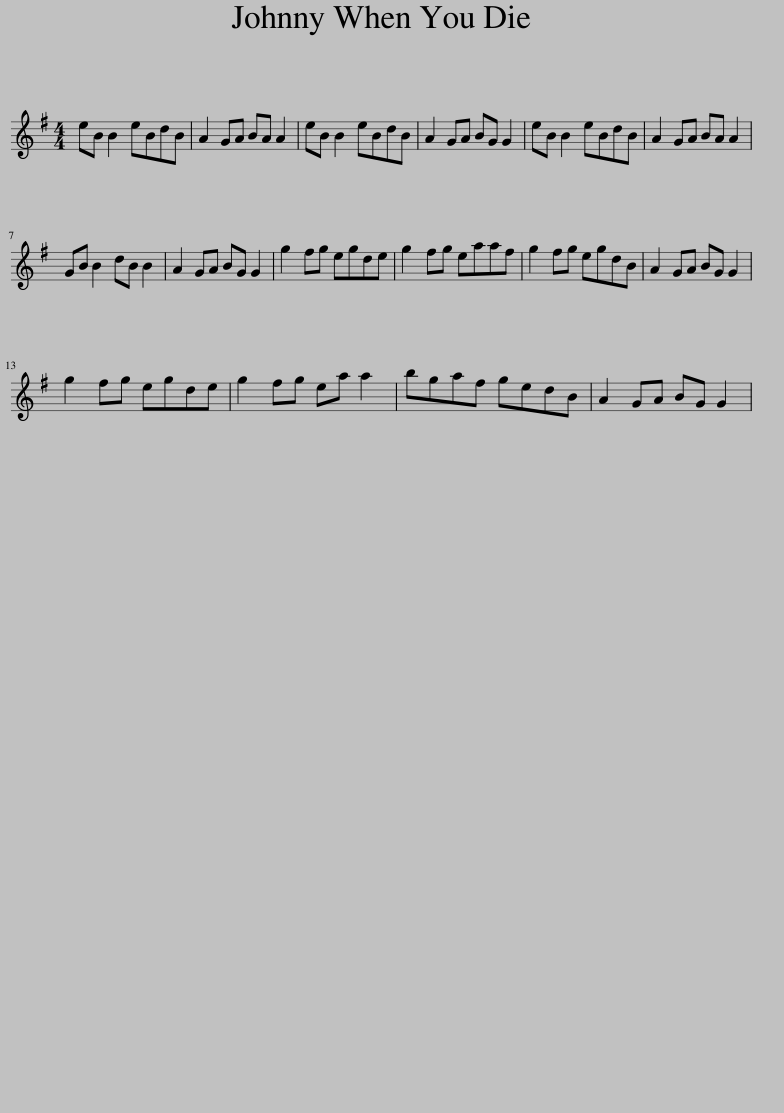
X:1
L:1/8
M:4/4
I:linebreak $
K:G
V:1 treble
V:1
 eB B2 eBdB | A2 GA BA A2 | eB B2 eBdB | A2 GA BG G2 | eB B2 eBdB | %5
 A2 GA BA A2 |$ GB B2 dB B2 | A2 GA BG G2 | g2 fg egde | g2 fg eaaf | %10
 g2 fg egdB | A2 GA BG G2 |$ g2 fg egde | g2 fg ea a2 | bgaf gedB | %15
 A2 GA BG G2 | %16
